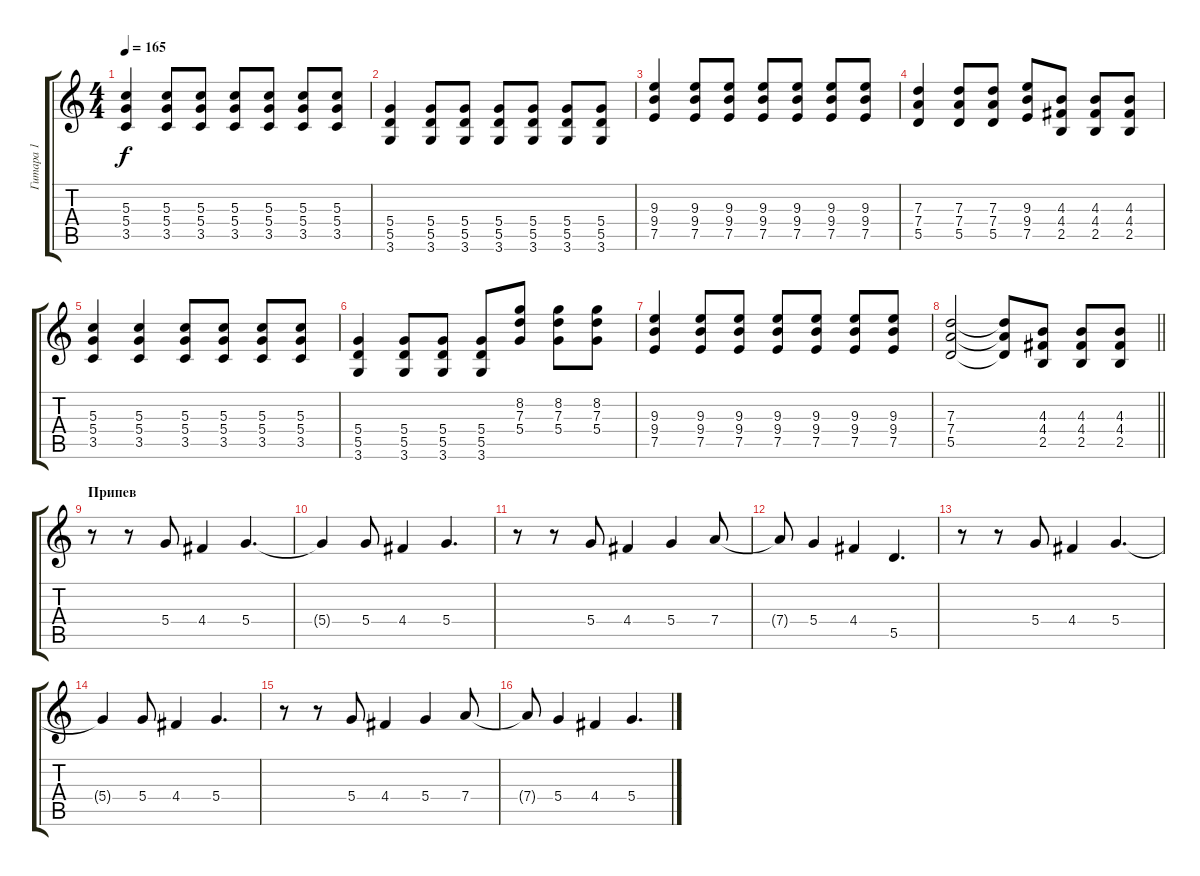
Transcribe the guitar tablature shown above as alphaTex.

\track ("Гитара 1" "Гитара 1") {instrument overdrivenguitar}
\staff {score tabs}
\tuning (E4 B3 G3 D3 A2 E2) {hide}
\ts (4 4)
\tempo 165
\clef g2
\ks c
(5.3 5.4 3.5).4{dy f} (5.3 5.4 3.5).8 (5.3 5.4 3.5).8 (5.3 5.4 3.5).8 (5.3 5.4 3.5).8 (5.3 5.4 3.5).8 (5.3 5.4 3.5).8 |
(5.4 5.5 3.6).4 (5.4 5.5 3.6).8 (5.4 5.5 3.6).8 (5.4 5.5 3.6).8 (5.4 5.5 3.6).8 (5.4 5.5 3.6).8 (5.4 5.5 3.6).8 |
(9.3 9.4 7.5).4 (9.3 9.4 7.5).8 (9.3 9.4 7.5).8 (9.3 9.4 7.5).8 (9.3 9.4 7.5).8 (9.3 9.4 7.5).8 (9.3 9.4 7.5).8 |
(7.3 7.4 5.5).4 (7.3 7.4 5.5).8 (7.3 7.4 5.5).8 (9.3 9.4 7.5).8 (4.3 4.4 2.5).8 (4.3 4.4 2.5).8 (4.3 4.4 2.5).8 |
(5.3 5.4 3.5).4 (5.3 5.4 3.5).4 (5.3 5.4 3.5).8 (5.3 5.4 3.5).8 (5.3 5.4 3.5).8 (5.3 5.4 3.5).8 |
(5.4 5.5 3.6).4 (5.4 5.5 3.6).8 (5.4 5.5 3.6).8 (5.4 5.5 3.6).8 (8.2 7.3 5.4).8 (8.2 7.3 5.4).8 (8.2 7.3 5.4).8 |
(9.3 9.4 7.5).4 (9.3 9.4 7.5).8 (9.3 9.4 7.5).8 (9.3 9.4 7.5).8 (9.3 9.4 7.5).8 (9.3 9.4 7.5).8 (9.3 9.4 7.5).8 |
\barLineRight lightlight
(7.3 7.4 5.5).2 (7.3{t} 7.4{t} 5.5{t}).8 (4.3 4.4 2.5).8 (4.3 4.4 2.5).8 (4.3 4.4 2.5).8 |
\section ("" "Припев")
r.8 r.8 5.4.8 4.4.4 5.4.4{d} |
5.4{t}.4 5.4.8 4.4.4 5.4.4{d} |
r.8 r.8 5.4.8 4.4.4 5.4.4 7.4.8 |
7.4{t}.8 5.4.4 4.4.4 5.5.4{d} |
r.8 r.8 5.4.8 4.4.4 5.4.4{d} |
5.4{t}.4 5.4.8 4.4.4 5.4.4{d} |
r.8 r.8 5.4.8 4.4.4 5.4.4 7.4.8 |
7.4{t}.8 5.4.4 4.4.4 5.4.4{d}
